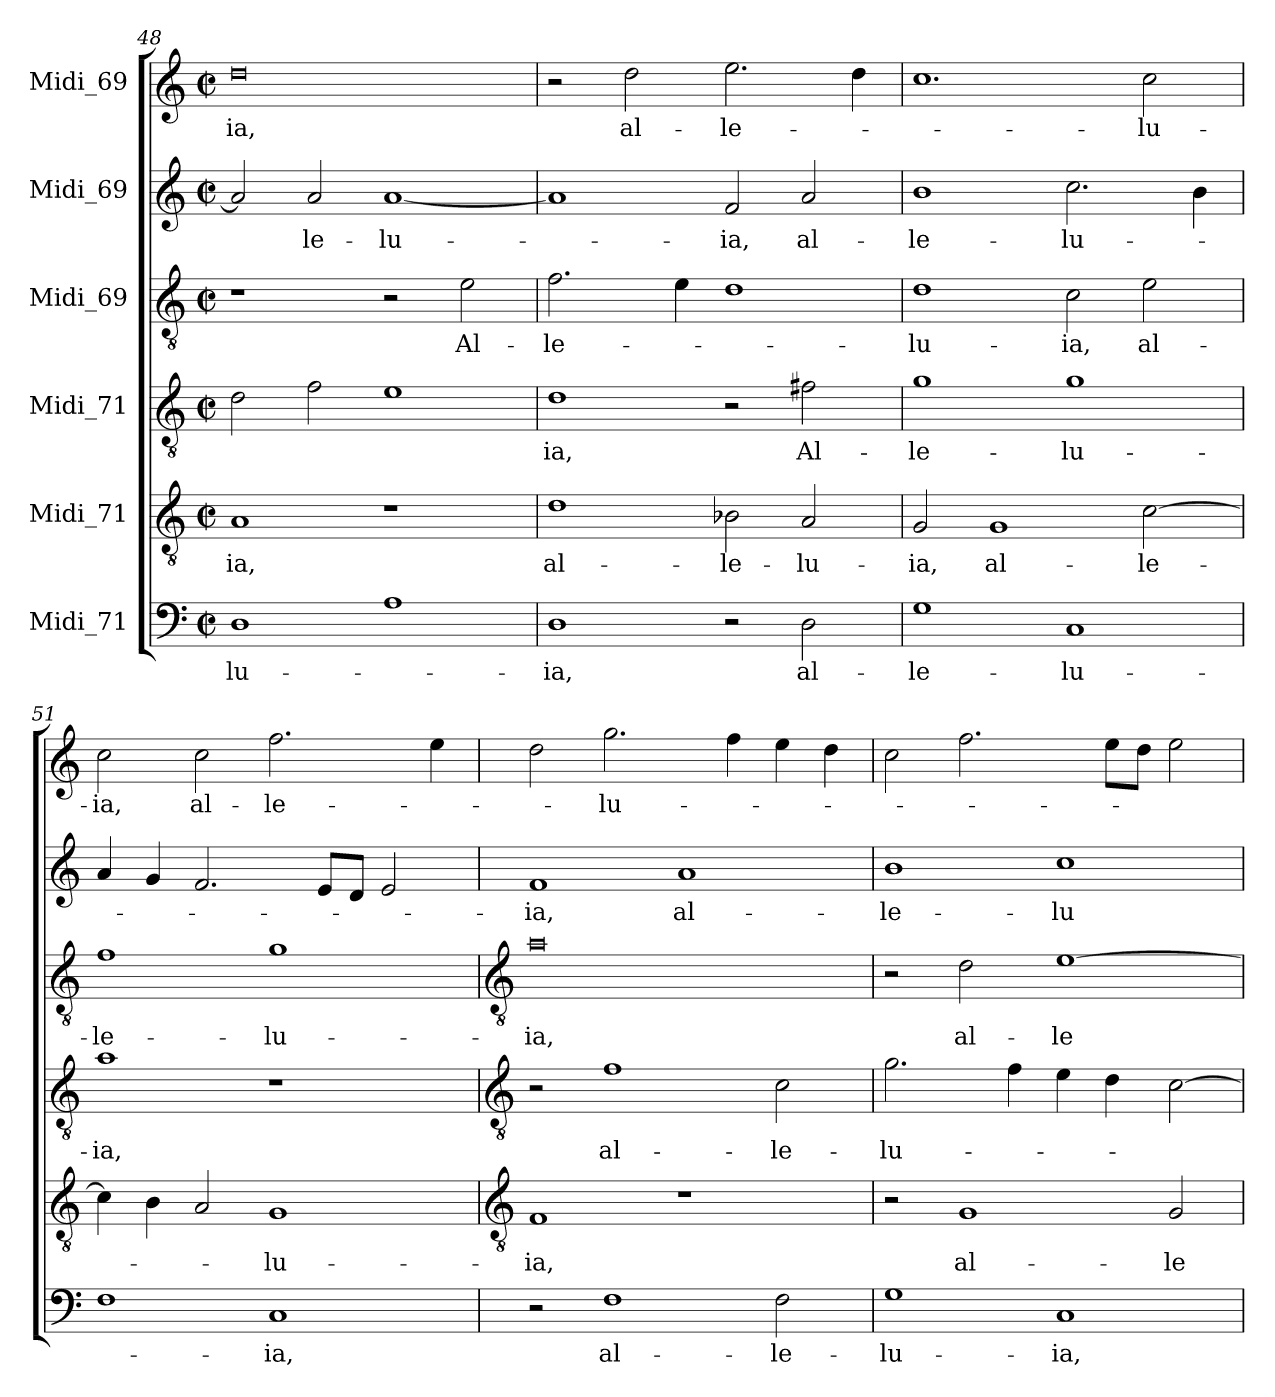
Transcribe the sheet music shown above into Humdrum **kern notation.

**kern	**text	**kern	**text	**kern	**text	**kern	**text	**kern	**text	**kern	**text
*part6	*part6	*part5	*part5	*part4	*part4	*part3	*part3	*part2	*part2	*part1	*part1
*staff6	*staff6	*staff5	*staff5	*staff4	*staff4	*staff3	*staff3	*staff2	*staff2	*staff1	*staff1
*I"Midi_71	*	*I"Midi_71	*	*I"Midi_71	*	*I"Midi_69	*	*I"Midi_69	*	*I"Midi_69	*
!!LO:LB:g=z
*clefF4	*	*clefGv2	*	*clefGv2	*	*clefGv2	*	*clefG2	*	*clefG2	*
*k[]	*	*k[]	*	*k[]	*	*k[]	*	*k[]	*	*k[]	*
*C:	*	*C:	*	*C:	*	*C:	*	*C:	*	*C:	*
*M4/2	*	*M4/2	*	*M4/2	*	*M4/2	*	*M4/2	*	*M4/2	*
*met(c|)	*	*met(c|)	*	*met(c|)	*	*met(c|)	*	*met(c|)	*	*met(c|)	*
=48	=48	=48	=48	=48	=48	=48	=48	=48	=48	=48	=48
!	!LO:LY:b	!	!LO:LY:b	!	!	!	!	!	!	!	!LO:LY:b
1D	-lu-	1A	-ia,	2d	.	1r	.	2a]	.	0dd	-ia,
!	!	!	!	!	!	!	!	!	!LO:LY:b	!	!
.	.	.	.	2f	.	.	.	2a	-le-	.	.
!	!	!	!	!	!	!	!	!	!LO:LY:b	!	!
1A	.	1r	.	1e	.	2r	.	[1a	-lu-	.	.
!	!	!	!	!	!	!	!LO:LY:b	!	!	!	!
.	.	.	.	.	.	2e	Al-	.	.	.	.
=49	=49	=49	=49	=49	=49	=49	=49	=49	=49	=49	=49
!	!LO:LY:b	!	!LO:LY:b	!	!LO:LY:b	!	!LO:LY:b	!	!	!	!
1D	-ia,	1d	al-	1d	-ia,	2.f	-le-	1a]	.	2r	.
!	!	!	!	!	!	!	!	!	!	!	!LO:LY:b
.	.	.	.	.	.	.	.	.	.	2dd	al-
.	.	.	.	.	.	4e	.	.	.	.	.
!	!	!	!LO:LY:b	!	!	!	!	!	!LO:LY:b	!	!LO:LY:b
2r	.	2B-X	-le-	2r	.	1d	.	2f	-ia,	2.ee	-le-
!	!LO:LY:b	!	!LO:LY:b	!	!LO:LY:b	!	!	!	!LO:LY:b	!	!
2D	al-	2A	-lu-	2f#X	Al-	.	.	2a	al-	.	.
.	.	.	.	.	.	.	.	.	.	4dd	.
=50	=50	=50	=50	=50	=50	=50	=50	=50	=50	=50	=50
!	!LO:LY:b	!	!LO:LY:b	!	!LO:LY:b	!	!LO:LY:b	!	!LO:LY:b	!	!
1G	-le-	2G	-ia,	1g	-le-	1d	-lu-	1b	-le-	1.cc	.
!	!	!	!LO:LY:b	!	!	!	!	!	!	!	!
.	.	1G	al-	.	.	.	.	.	.	.	.
!	!LO:LY:b	!	!	!	!LO:LY:b	!	!LO:LY:b	!	!LO:LY:b	!	!
1C	-lu-	.	.	1g	-lu-	2c	-ia,	2.cc	-lu-	.	.
!	!	!	!LO:LY:b	!	!	!	!LO:LY:b	!	!	!	!LO:LY:b
.	.	[2c	-le-	.	.	2e	al-	.	.	2cc	-lu-
.	.	.	.	.	.	.	.	4b	.	.	.
!!LO:LB:g=z
=51	=51	=51	=51	=51	=51	=51	=51	=51	=51	=51	=51
!	!	!	!	!	!LO:LY:b	!	!LO:LY:b	!	!	!	!LO:LY:b
1F	.	4c]	.	1a	-ia,	1f	-le-	4a	.	2cc	-ia,
.	.	4B	.	.	.	.	.	4g	.	.	.
!	!	!	!	!	!	!	!	!	!	!	!LO:LY:b
.	.	2A	.	.	.	.	.	2.f	.	2cc	al-
!	!LO:LY:b	!	!LO:LY:b	!	!	!	!LO:LY:b	!	!	!	!LO:LY:b
1C	-ia,	1G	-lu-	1r	.	1g	-lu-	.	.	2.ff	-le-
.	.	.	.	.	.	.	.	8eL	.	.	.
.	.	.	.	.	.	.	.	8dJ	.	.	.
.	.	.	.	.	.	.	.	2e	.	.	.
.	.	.	.	.	.	.	.	.	.	4ee	.
!!LO:LB:g=z
=52	=52	=52	=52	=52	=52	=52	=52	=52	=52	=52	=52
*	*	*clefGv2	*	*clefGv2	*	*clefGv2	*	*	*	*	*
!	!	!	!LO:LY:b	!	!	!	!LO:LY:b	!	!LO:LY:b	!	!
2r	.	1F	-ia,	2r	.	0a	-ia,	1f	-ia,	2dd	.
!	!LO:LY:b	!	!	!	!LO:LY:b	!	!	!	!	!	!LO:LY:b
1F	al-	.	.	1f	al-	.	.	.	.	2.gg	-lu-
!	!	!	!	!	!	!	!	!	!LO:LY:b	!	!
.	.	1r	.	.	.	.	.	1a	al-	.	.
.	.	.	.	.	.	.	.	.	.	4ff	.
!	!LO:LY:b	!	!	!	!LO:LY:b	!	!	!	!	!	!
2F	-le-	.	.	2c	-le-	.	.	.	.	4ee	.
.	.	.	.	.	.	.	.	.	.	4dd	.
=53	=53	=53	=53	=53	=53	=53	=53	=53	=53	=53	=53
!	!LO:LY:b	!	!	!	!LO:LY:b	!	!	!	!LO:LY:b	!	!
1G	-lu-	2r	.	2.g	-lu-	2r	.	1b	-le-	2cc	.
!	!	!	!LO:LY:b	!	!	!	!LO:LY:b	!	!	!	!
.	.	1G	al-	.	.	2d	al-	.	.	2.ff	.
.	.	.	.	4f	.	.	.	.	.	.	.
!	!LO:LY:b	!	!	!	!	!	!LO:LY:b	!	!LO:LY:b	!	!
1C	-ia,	.	.	4e	.	[1e	-le-	1cc	-lu-	.	.
.	.	.	.	4d	.	.	.	.	.	8eeL	.
.	.	.	.	.	.	.	.	.	.	8ddJ	.
!	!	!	!LO:LY:b	!	!	!	!	!	!	!	!
.	.	2G	-le-	[2c	.	.	.	.	.	2ee	.
=	=	=	=	=	=	=	=	=	=	=	=
*-	*-	*-	*-	*-	*-	*-	*-	*-	*-	*-	*-
